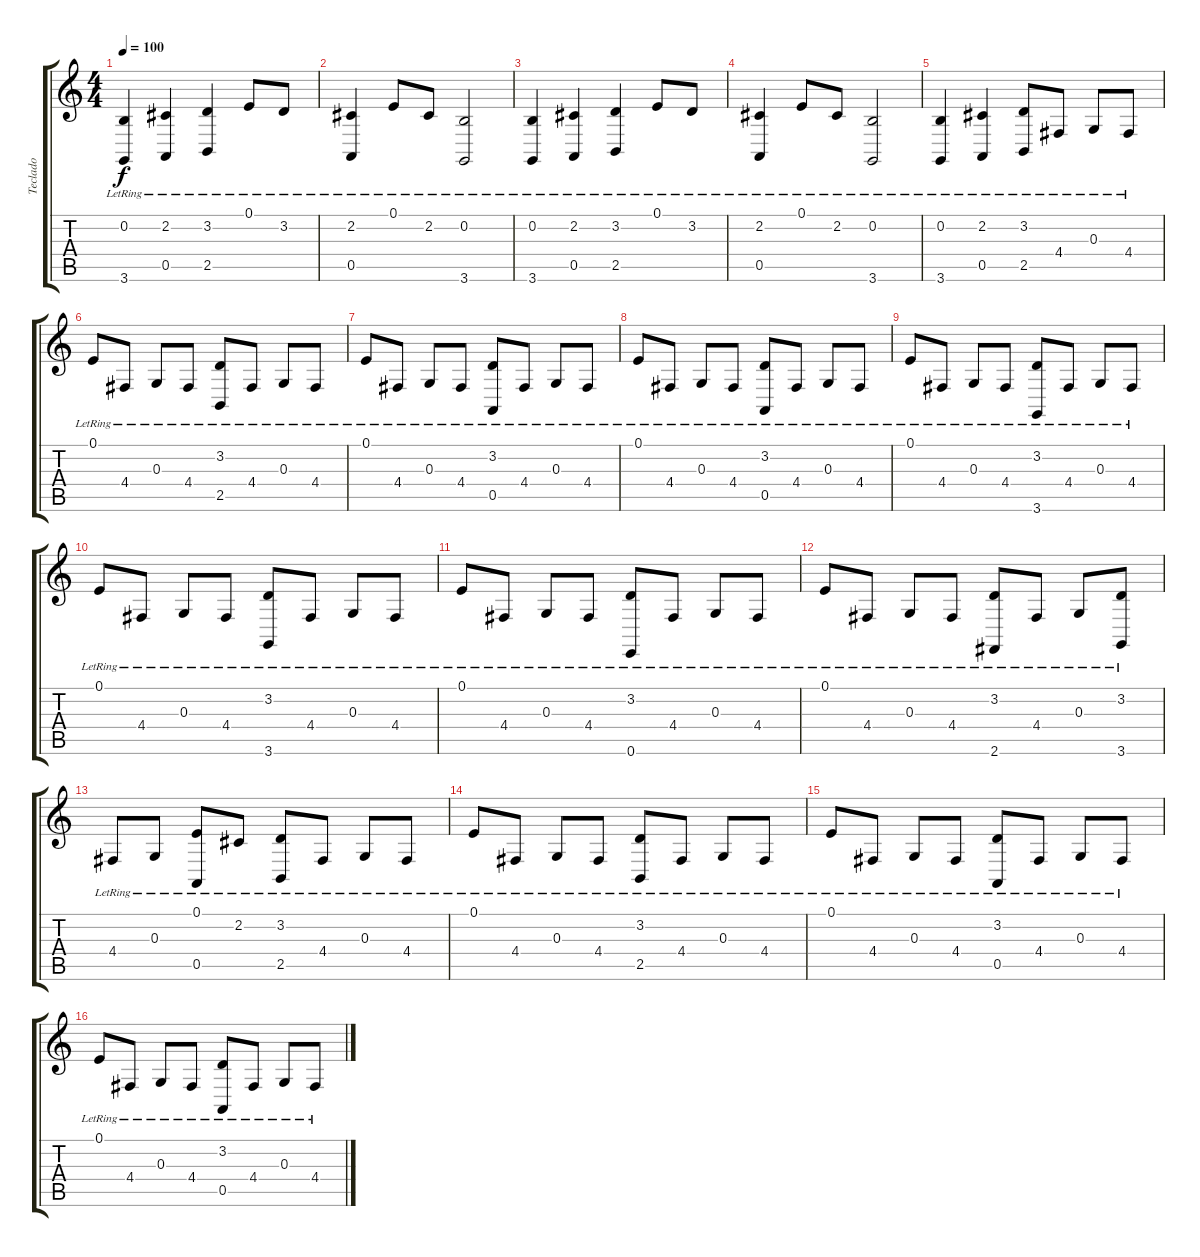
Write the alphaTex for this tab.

\track ("Teclado" "Teclado") {instrument acousticgrandpiano}
\staff {score tabs}
\tuning (E4 B3 G3 D3 A2 E2) {hide}
\ts (4 4)
\tempo 100
\clef g2
\ks c
(0.2{lr} 3.6{lr}).4{dy f} (2.2{lr} 0.5{lr}).4 (3.2{lr} 2.5{lr}).4 0.1{lr}.8 3.2{lr}.8 |
(2.2{lr} 0.5{lr}).4 0.1{lr}.8 2.2{lr}.8 (0.2{lr} 3.6{lr}).2 |
(0.2{lr} 3.6{lr}).4 (2.2{lr} 0.5{lr}).4 (3.2{lr} 2.5{lr}).4 0.1{lr}.8 3.2{lr}.8 |
(2.2{lr} 0.5{lr}).4 0.1{lr}.8 2.2{lr}.8 (0.2{lr} 3.6{lr}).2 |
(0.2{lr} 3.6{lr}).4 (2.2{lr} 0.5{lr}).4 (3.2{lr} 2.5{lr}).8 4.4{lr}.8 0.3{lr}.8 4.4{lr}.8 |
0.1{lr}.8 4.4{lr}.8 0.3{lr}.8 4.4{lr}.8 (3.2{lr} 2.5{lr}).8 4.4{lr}.8 0.3{lr}.8 4.4{lr}.8 |
0.1{lr}.8 4.4{lr}.8 0.3{lr}.8 4.4{lr}.8 (3.2{lr} 0.5{lr}).8 4.4{lr}.8 0.3{lr}.8 4.4{lr}.8 |
0.1{lr}.8 4.4{lr}.8 0.3{lr}.8 4.4{lr}.8 (3.2{lr} 0.5{lr}).8 4.4{lr}.8 0.3{lr}.8 4.4{lr}.8 |
0.1{lr}.8 4.4{lr}.8 0.3{lr}.8 4.4{lr}.8 (3.2{lr} 3.6{lr}).8 4.4{lr}.8 0.3{lr}.8 4.4{lr}.8 |
0.1{lr}.8 4.4{lr}.8 0.3{lr}.8 4.4{lr}.8 (3.2{lr} 3.6{lr}).8 4.4{lr}.8 0.3{lr}.8 4.4{lr}.8 |
0.1{lr}.8 4.4{lr}.8 0.3{lr}.8 4.4{lr}.8 (3.2{lr} 0.6{lr}).8 4.4{lr}.8 0.3{lr}.8 4.4{lr}.8 |
0.1{lr}.8 4.4{lr}.8 0.3{lr}.8 4.4{lr}.8 (3.2{lr} 2.6{lr}).8 4.4{lr}.8 0.3{lr}.8 (3.2{lr} 3.6{lr}).8 |
4.4{lr}.8 0.3{lr}.8 (0.1{lr} 0.5{lr}).8 2.2{lr}.8 (3.2{lr} 2.5{lr}).8 4.4{lr}.8 0.3{lr}.8 4.4{lr}.8 |
0.1{lr}.8 4.4{lr}.8 0.3{lr}.8 4.4{lr}.8 (3.2{lr} 2.5{lr}).8 4.4{lr}.8 0.3{lr}.8 4.4{lr}.8 |
0.1{lr}.8 4.4{lr}.8 0.3{lr}.8 4.4{lr}.8 (3.2{lr} 0.5{lr}).8 4.4{lr}.8 0.3{lr}.8 4.4{lr}.8 |
0.1{lr}.8 4.4{lr}.8 0.3{lr}.8 4.4{lr}.8 (3.2{lr} 0.5{lr}).8 4.4{lr}.8 0.3{lr}.8 4.4{lr}.8
